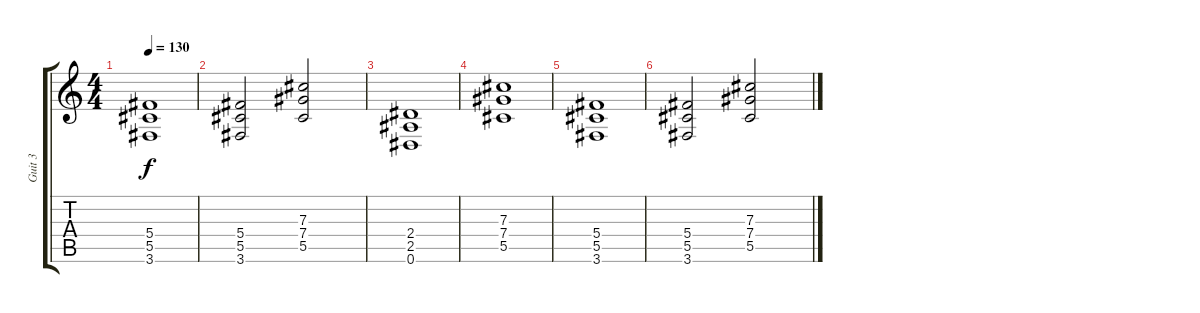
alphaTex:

\track ("Guit 3" "Guit 3") {instrument distortionguitar}
\staff {score tabs}
\tuning (Eb4 Bb3 Gb3 Db3 Ab2 Eb2) {hide}
\ts (4 4)
\tempo 130
\clef g2
\ks c
(5.4 5.5 3.6).1{dy f} |
(5.4 5.5 3.6).2 (7.3 7.4 5.5).2 |
(2.4 2.5 0.6).1 |
(7.3 7.4 5.5).1 |
(5.4 5.5 3.6).1 |
(5.4 5.5 3.6).2 (7.3 7.4 5.5).2
